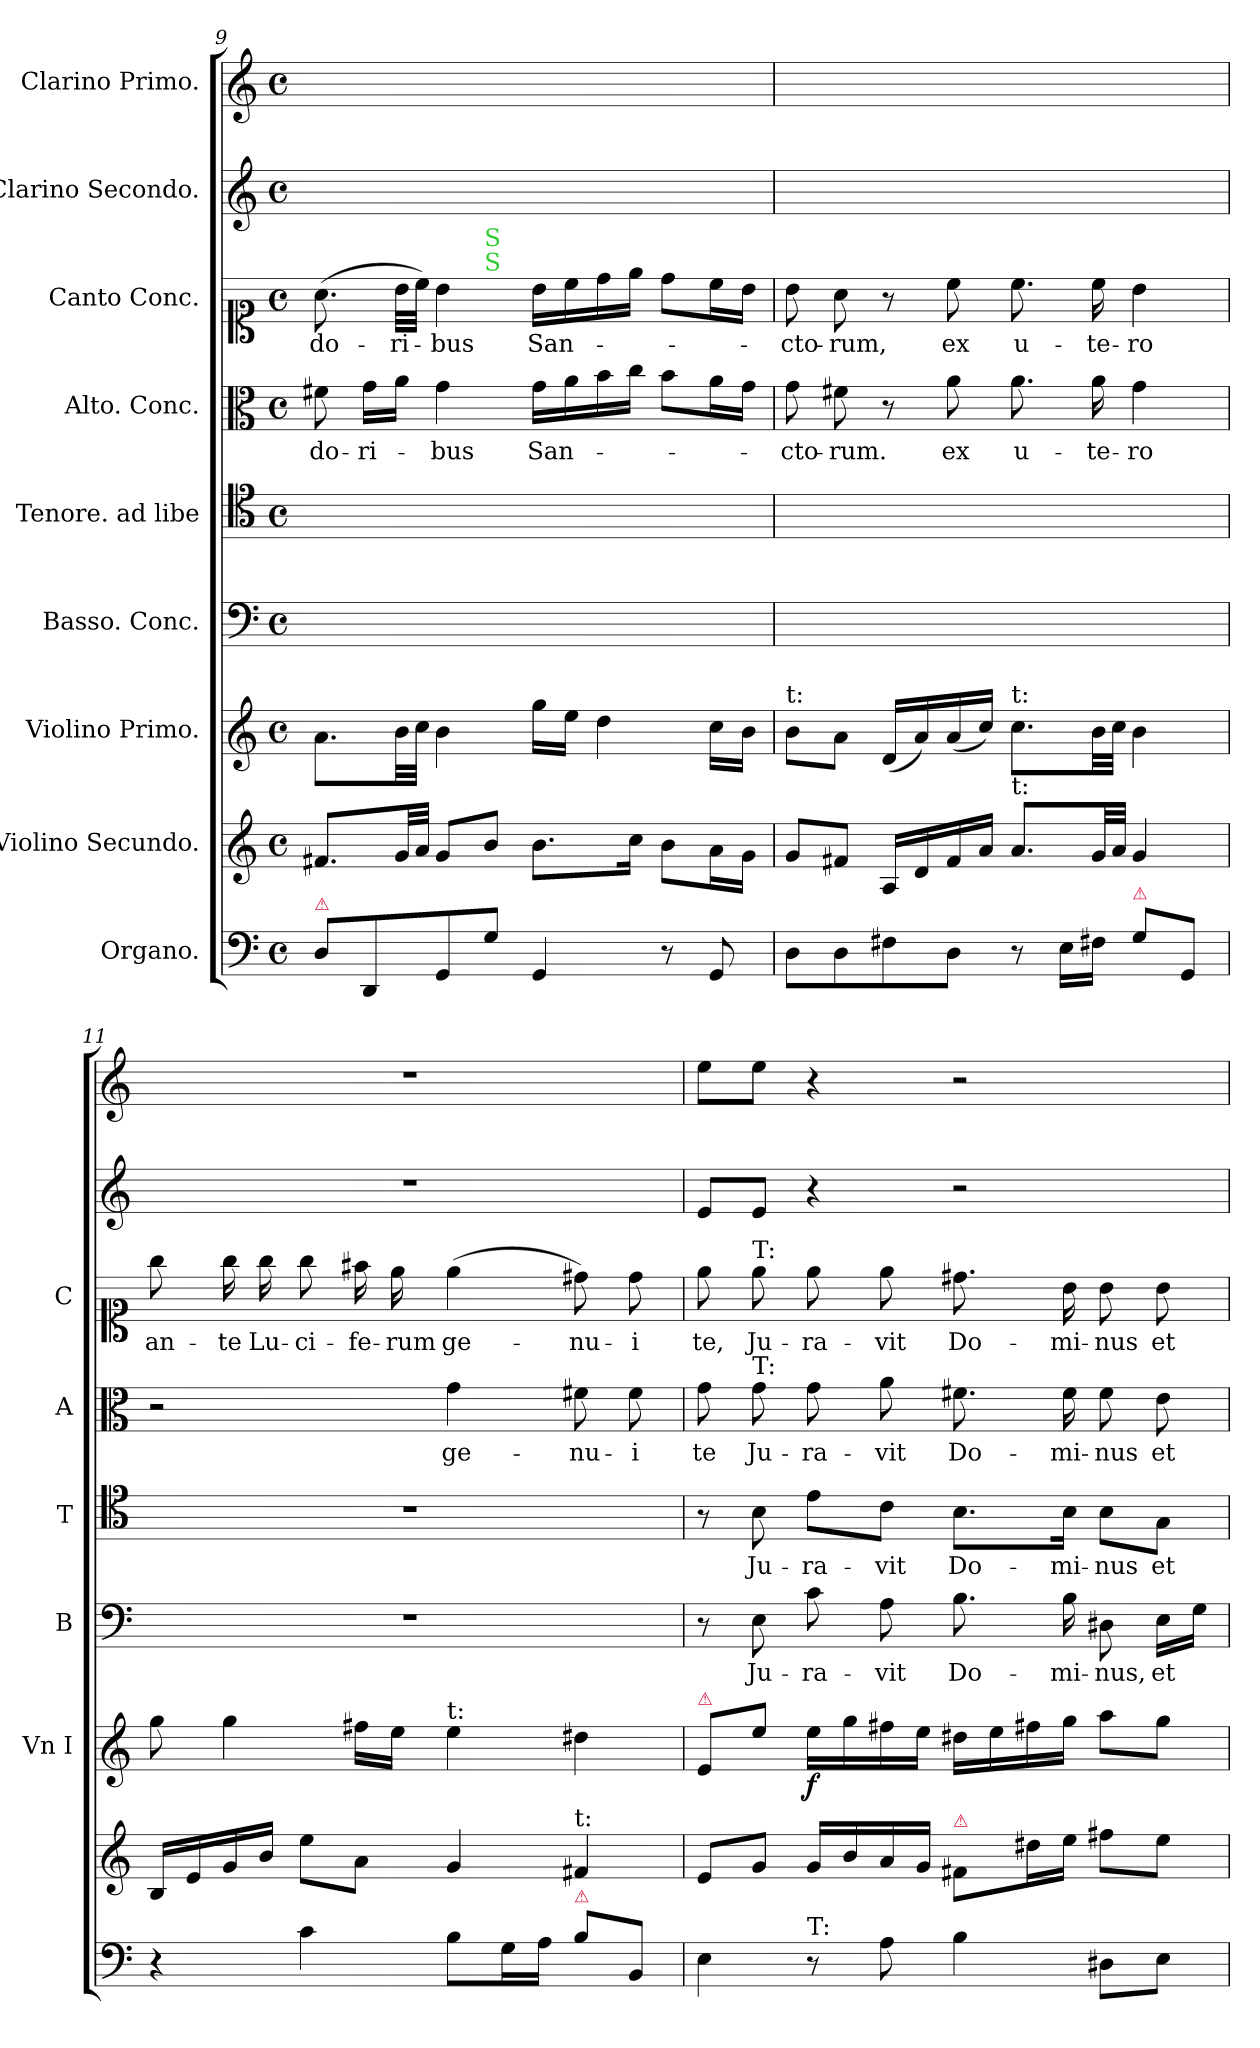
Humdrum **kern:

**kern	**kern	**kern	**dynam	**kern	**text	**kern	**text	**kern	**text	**kern	**text	**kern	**kern
*part9	*part8	*part7	*part7	*part6	*part6	*part5	*part5	*part4	*part4	*part3	*part3	*part2	*part1
*staff9	*staff8	*staff7	*staff7	*staff6	*staff6	*staff5	*staff5	*staff4	*staff4	*staff3	*staff3	*staff2	*staff1
*I"Organo.	*I"Violino Secundo.	*I"Violino Primo.	*	*I"Basso. Conc.	*	*I"Tenore. ad libe	*	*I"Alto. Conc.	*	*I"Canto Conc.	*	*I"Clarino Secondo.	*I"Clarino Primo.
*	*	*I'Vn I	*	*I'B	*	*I'T	*	*I'A	*	*I'C	*	*	*
*clefF4	*clefG2	*clefG2	*	*clefF4	*	*clefC4	*	*clefC3	*	*clefC1	*	*clefG2	*clefG2
*k[]	*k[]	*k[]	*	*k[]	*	*k[]	*	*k[]	*	*k[]	*	*k[]	*k[]
*M4/4	*M4/4	*M4/4	*	*M4/4	*	*M4/4	*	*M4/4	*	*M4/4	*	*M4/4	*M4/4
*met(c)	*met(c)	*met(c)	*	*met(c)	*	*met(c)	*	*met(c)	*	*met(c)	*	*met(c)	*met(c)
=9	=9	=9	=9	=9	=9	=9	=9	=9	=9	=9	=9	=9	=9
!LO:TX:a:color=crimson:t=⚠	!	!	!	!	!	!	!	!	!	!	!	!	!
*	*	*	*	*	*	*	*	*	*	*^	*	*	*
8D/L	8.f#X/L	8.a\L	.	1ryy	.	1ryy	.	8f#X\	-do-	(8.a\	4.ryy	-do-	1ryy	1ryy
8DD/	.	.	.	.	.	.	.	16g\LL	-ri-	.	.	.	.	.
.	32g/LL	32b\LL	.	.	.	.	.	16a\JJ	.	32b\LLL	.	-ri-	.	.
.	32a/JJJ	32cc\JJJ	.	.	.	.	.	.	.	32cc\JJJ)	.	.	.	.
8GG/	8g/L	4b\	.	.	.	.	.	4g\	-bus	4b\	.	-bus	.	.
!	!	!	!	!	!	!	!	!	!	!	!LO:TX:a:color=limegreen:t=S	!	!	!
!	!	!	!	!	!	!	!	!	!	!	!LO:TX:a:color=limegreen:t=S	!	!	!
8G\J	8b/J	.	.	.	.	.	.	.	.	.	2ryy	.	.	.
4GG/	8.b\L	16gg\LL	.	.	.	.	.	16g\LL	San-	16b\LL	.	San-	.	.
.	.	16ee\JJ	.	.	.	.	.	16a\	.	16cc\	.	.	.	.
.	.	4dd\	.	.	.	.	.	16b\	.	16dd\	.	.	.	.
.	16cc\Jk	.	.	.	.	.	.	16cc\JJ	.	16ee\JJ	.	.	.	.
8r	8b\L	.	.	.	.	.	.	8b\L	.	8dd\L	.	.	.	.
8GG/	16a\L	16cc\LL	.	.	.	.	.	16a\L	.	16cc\L	8ryy	.	.	.
.	16g\JJ	16b\JJ	.	.	.	.	.	16g\JJ	.	16b\JJ	.	.	.	.
=10	=10	=10	=10	=10	=10	=10	=10	=10	=10	=10	=10	=10	=10	=10
!	!	!LO:TX:a:t=t&colon;	!	!	!	!	!	!	!	!	!	!	!	!
*	*	*	*	*	*	*	*	*	*	*v	*v	*	*	*
8D\L	8g/L	8b\L	.	1ryy	.	1ryy	.	8g\	-cto-	8b\	-cto-	1ryy	1ryy
8D\	8f#X/J	8a\J	.	.	.	.	.	8f#X\	-rum.	8a\	-rum,	.	.
8F#X\	16A/LL	(16d/LL	.	.	.	.	.	8r	.	8r	.	.	.
.	16d/	16a/)	.	.	.	.	.	.	.	.	.	.	.
8D\J	16f#/	(16a/	.	.	.	.	.	8a\	ex	8cc\	ex	.	.
.	16a/JJ	16cc/JJ)	.	.	.	.	.	.	.	.	.	.	.
!	!	!LO:TX:a:t=t&colon;	!	!	!	!	!	!	!	!	!	!	!
!	!LO:TX:a:t=t&colon;	!	!	!	!	!	!	!	!	!	!	!	!
8r	8.a/L	8.cc\L	.	.	.	.	.	8.a\	u-	8.cc\	u-	.	.
16E\LL	.	.	.	.	.	.	.	.	.	.	.	.	.
16F#X\JJ	32g/LL	32b\LL	.	.	.	.	.	16a\	-te-	16cc\	-te-	.	.
.	32a/JJJ	32cc\JJJ	.	.	.	.	.	.	.	.	.	.	.
!LO:TX:a:color=crimson:t=⚠	!	!	!	!	!	!	!	!	!	!	!	!	!
8G\L	4g/	4b\	.	.	.	.	.	4g\	-ro	4b\	-ro	.	.
8GG/J	.	.	.	.	.	.	.	.	.	.	.	.	.
=11	=11	=11	=11	=11	=11	=11	=11	=11	=11	=11	=11	=11	=11
4r	16B/LL	8gg\	.	1r	.	1r	.	2r	.	8gg\	an-	1r	1r
.	16e/	.	.	.	.	.	.	.	.	.	.	.	.
.	16g/	4gg\	.	.	.	.	.	.	.	16gg\	-te	.	.
.	16b/JJ	.	.	.	.	.	.	.	.	16gg\	Lu-	.	.
4c\	8ee\L	.	.	.	.	.	.	.	.	8gg\	-ci-	.	.
.	8a\J	16ff#X\LL	.	.	.	.	.	.	.	16ff#X\	-fe-	.	.
.	.	16ee\JJ	.	.	.	.	.	.	.	16ee\	-rum	.	.
!	!	!LO:TX:a:t=t&colon;	!	!	!	!	!	!	!	!	!	!	!
8B\L	4g/	4ee\	.	.	.	.	.	4g\	ge-	(4ee\	ge-	.	.
16G\L	.	.	.	.	.	.	.	.	.	.	.	.	.
16A\JJ	.	.	.	.	.	.	.	.	.	.	.	.	.
!	!LO:TX:a:t=t&colon;	!	!	!	!	!	!	!	!	!	!	!	!
!LO:TX:a:color=crimson:t=⚠	!	!	!	!	!	!	!	!	!	!	!	!	!
8B\L	4f#X/	4dd#X\	.	.	.	.	.	8f#X\	-nu-	8dd#X\)	-nu-	.	.
8BB/J	.	.	.	.	.	.	.	8f#\	-i	8dd#\	-i	.	.
=12	=12	=12	=12	=12	=12	=12	=12	=12	=12	=12	=12	=12	=12
!	!	!LO:TX:a:color=crimson:t=⚠	!	!	!	!	!	!	!	!	!	!	!
4E\	8e/L	8e/L	.	8r	.	8r	.	8g\	te	8ee\	te,	8e/L	8ee\L
!	!	!	!	!	!	!	!	!	!	!LO:TX:a:t=T&colon;	!	!	!
!	!	!	!	!	!	!	!	!LO:TX:a:t=T&colon;	!	!	!	!	!
.	8g/J	8ee\J	.	8E\	Ju-	8B\	Ju-	8g\	Ju-	8ee\	Ju-	8e/J	8ee\J
!LO:TX:a:t=T&colon;	!	!	!	!	!	!	!	!	!	!	!	!	!
8r	16g/LL	16ee\LL	f	8c\	-ra-	8e\L	-ra-	8g\	-ra-	8ee\	-ra-	4r	4r
.	16b/	16gg\	.	.	.	.	.	.	.	.	.	.	.
8A\	16a/	16ff#X\	.	8A\	-vit	8c\J	-vit	8a\	-vit	8ee\	-vit	.	.
.	16g/JJ	16ee\JJ	.	.	.	.	.	.	.	.	.	.	.
!	!LO:TX:a:color=crimson:t=⚠	!	!	!	!	!	!	!	!	!	!	!	!
4B\	8f#X/L	16dd#X\LL	.	8.B\	Do-	8.B\L	Do-	8.f#X\	Do-	8.dd#X\	Do-	2r	2r
.	.	16ee\	.	.	.	.	.	.	.	.	.	.	.
.	16dd#X\L	16ff#X\	.	.	.	.	.	.	.	.	.	.	.
.	16ee\JJ	16gg\JJ	.	16B\	-mi-	16B\Jk	-mi-	16f#\	-mi-	16b\	-mi-	.	.
8D#X\L	8ff#X\L	8aa\L	.	8D#X\	-nus,	8B\L	-nus	8f#\	-nus	8b\	-nus	.	.
8E\J	8ee\J	8gg\J	.	16E\LL	et	8G\J	et	8e\	et	8b\	et	.	.
.	.	.	.	16G\JJ	.	.	.	.	.	.	.	.	.
=	=	=	=	=	=	=	=	=	=	=	=	=	=
*-	*-	*-	*-	*-	*-	*-	*-	*-	*-	*-	*-	*-	*-
